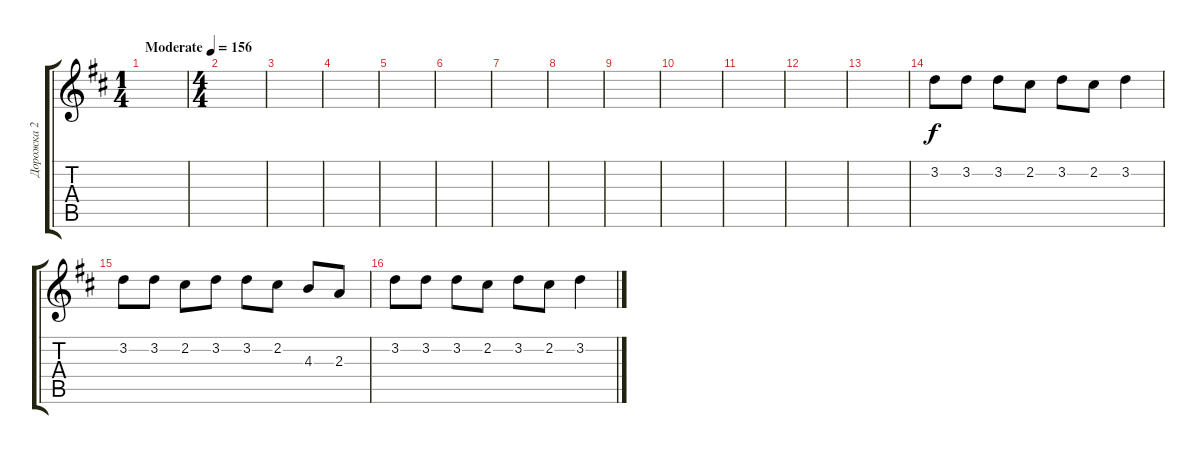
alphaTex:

\track ("Дорожка 2" "Дорожка 2") {instrument distortionguitar}
\staff {score tabs}
\tuning (E4 B3 G3 D3 A2 E2) {hide}
\ts (1 4)
\tempo (156 "Moderate")
\clef g2
\ks bminor
|
\ts (4 4)
|
|
|
|
|
|
|
|
|
|
|
|
3.2.8 3.2.8 3.2.8 2.2.8 3.2.8 2.2.8 3.2.4 |
3.2.8 3.2.8 2.2.8 3.2.8 3.2.8 2.2.8 4.3.8 2.3.8 |
3.2.8 3.2.8 3.2.8 2.2.8 3.2.8 2.2.8 3.2.4
